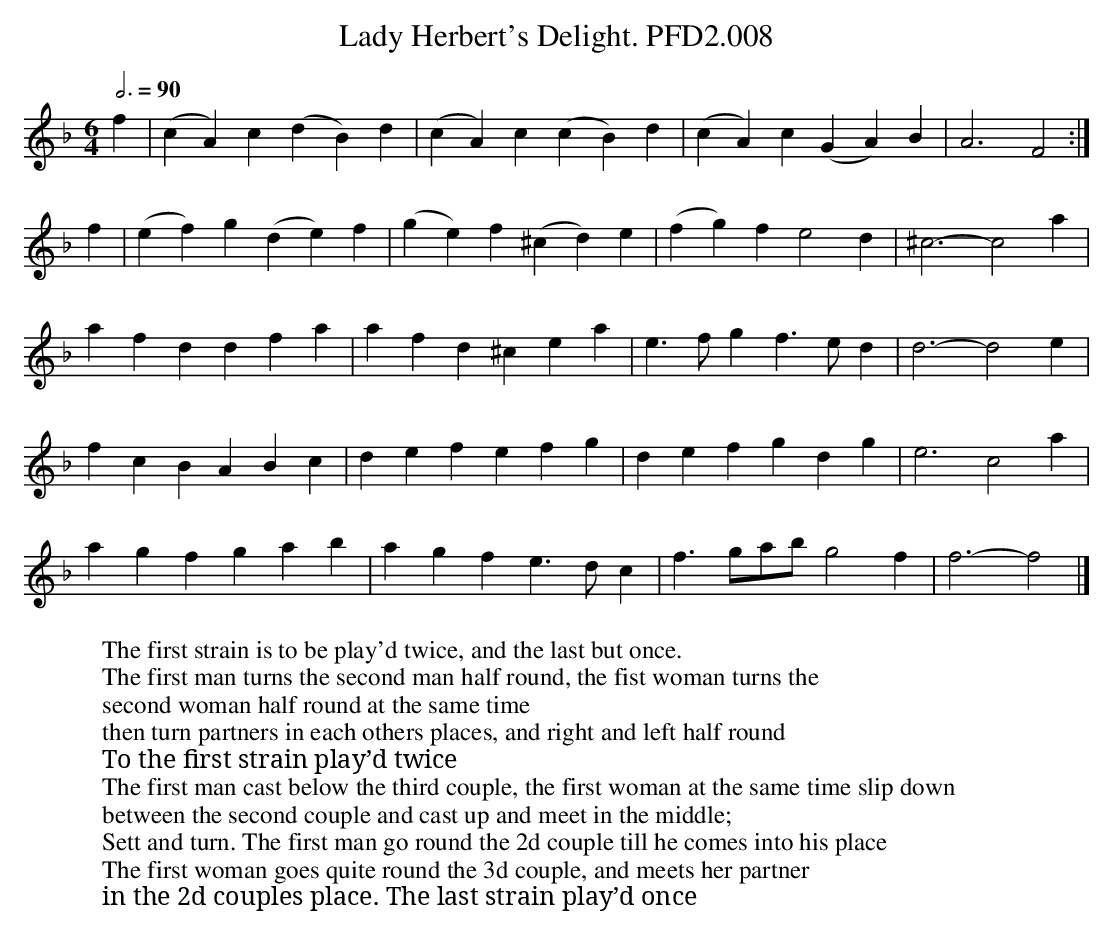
X:1
T:Lady Herbert's Delight. PFD2.008
M:6/4
L:1/4
Q:3/4=90
W:The first strain is to be play'd twice, and the last but once.
W:The first man turns the second man half round, the fist woman turns the
W:second woman half round at the same time
W:then turn partners in each others places, and right and left half round
W:To the first strain play’d twice
W:The first man cast below the third couple, the first woman at the same time slip down
W:between the second couple and cast up and meet in the middle;
W:Sett and turn. The first man go round the 2d couple till he comes into his place
W:The first woman goes quite round the 3d couple, and meets her partner
W:in the 2d couples place. The last strain play’d once
K:F
f|(cA)c (dB)d|(cA)c (cB)d|(cA)c (GA)B|A3 F2:|
f|(ef)g (de)f|(ge)f (^cd)e|(fg)f e2d|^c3-c2a|
afd dfa|afd ^cea|e>fg f>ed|d3-d2e|
fcB ABc|def efg|def gdg|e3 c2a|
agf gab|agf e>dc|f>ga/b/ g2f|f3-f2|]
